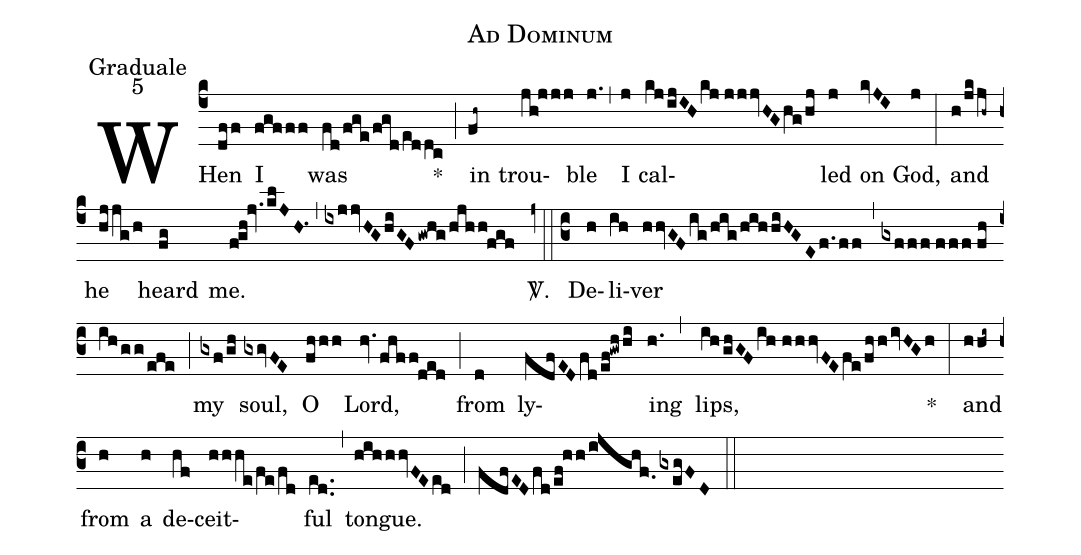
name:Ad Dominum;
office-part:Graduale;
mode:5;
%%
(c4) WHen(dff) I(fgfff) was(fd/fge/fgd/eddc) *(;) in(fh~) trou(jh!jjj)ble(j.) (,) I(j) cal(kj/ijIH/kj//jjjvHG/hg/hj)led(j) on(kvJI) God,(j) (:) and(h/jk/jh~) he(hjjg/h) heard(fg) me.(f!gh!jv./klJH.1) (,) (ixjjvHG/hiGF/gwhg/hjhh!fgf) <sp>V/</sp>.(z0::c3) De(h)li(ih)ver(hhvGF/ig/hig/hihhiHGEf.1ff) (,) (gxfff//fff//fh/ih/gg/efe) (;) my(gxf/gh) soul,(gxgvFE) O(fhhh) Lord,(hv.fhff!ded) (;) from(d) ly(fdfEDfd/ef!gwhhi)ing(h.) (,) lips,(ih/ghGF/ih//hhhvFE/fe/fhh/ivHGh) *(:) and(hhi~) from(h) a(h) de(hf)ceit(hhhe/fe/fd)ful(ed..) (,) tongue.(hihhhvFEed) (;) (fdfED/fd/ef!hh/ijghf.0/gxegFD) (::)
